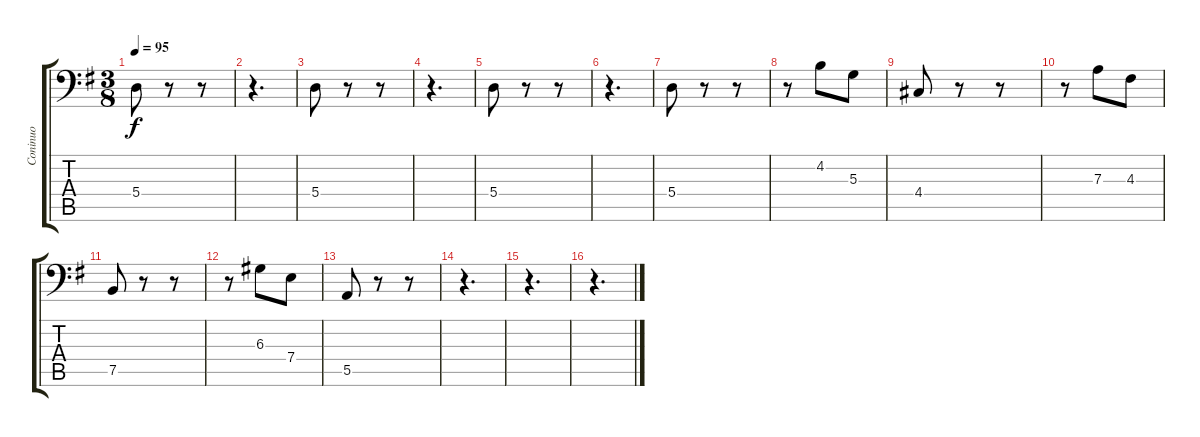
\track ("Coninuo" "Coninuo") {instrument contrabass}
\staff {score tabs}
\tuning (C3 G2 D2 A1 E1 B0) {hide}
\ts (3 8)
\tempo 95
\clef f4
\ks g
5.4.8{dy f} r.8 r.8 |
r.4{d} |
5.4.8 r.8 r.8 |
r.4{d} |
5.4.8 r.8 r.8 |
r.4{d} |
5.4.8 r.8 r.8 |
r.8 4.2.8{beam merge} 5.3.8 |
4.4.8 r.8 r.8 |
r.8 7.3.8{beam merge} 4.3.8 |
7.5.8 r.8 r.8 |
r.8 6.3.8{beam merge} 7.4.8 |
5.5.8 r.8 r.8 |
r.4{d} |
r.4{d} |
r.4{d}
